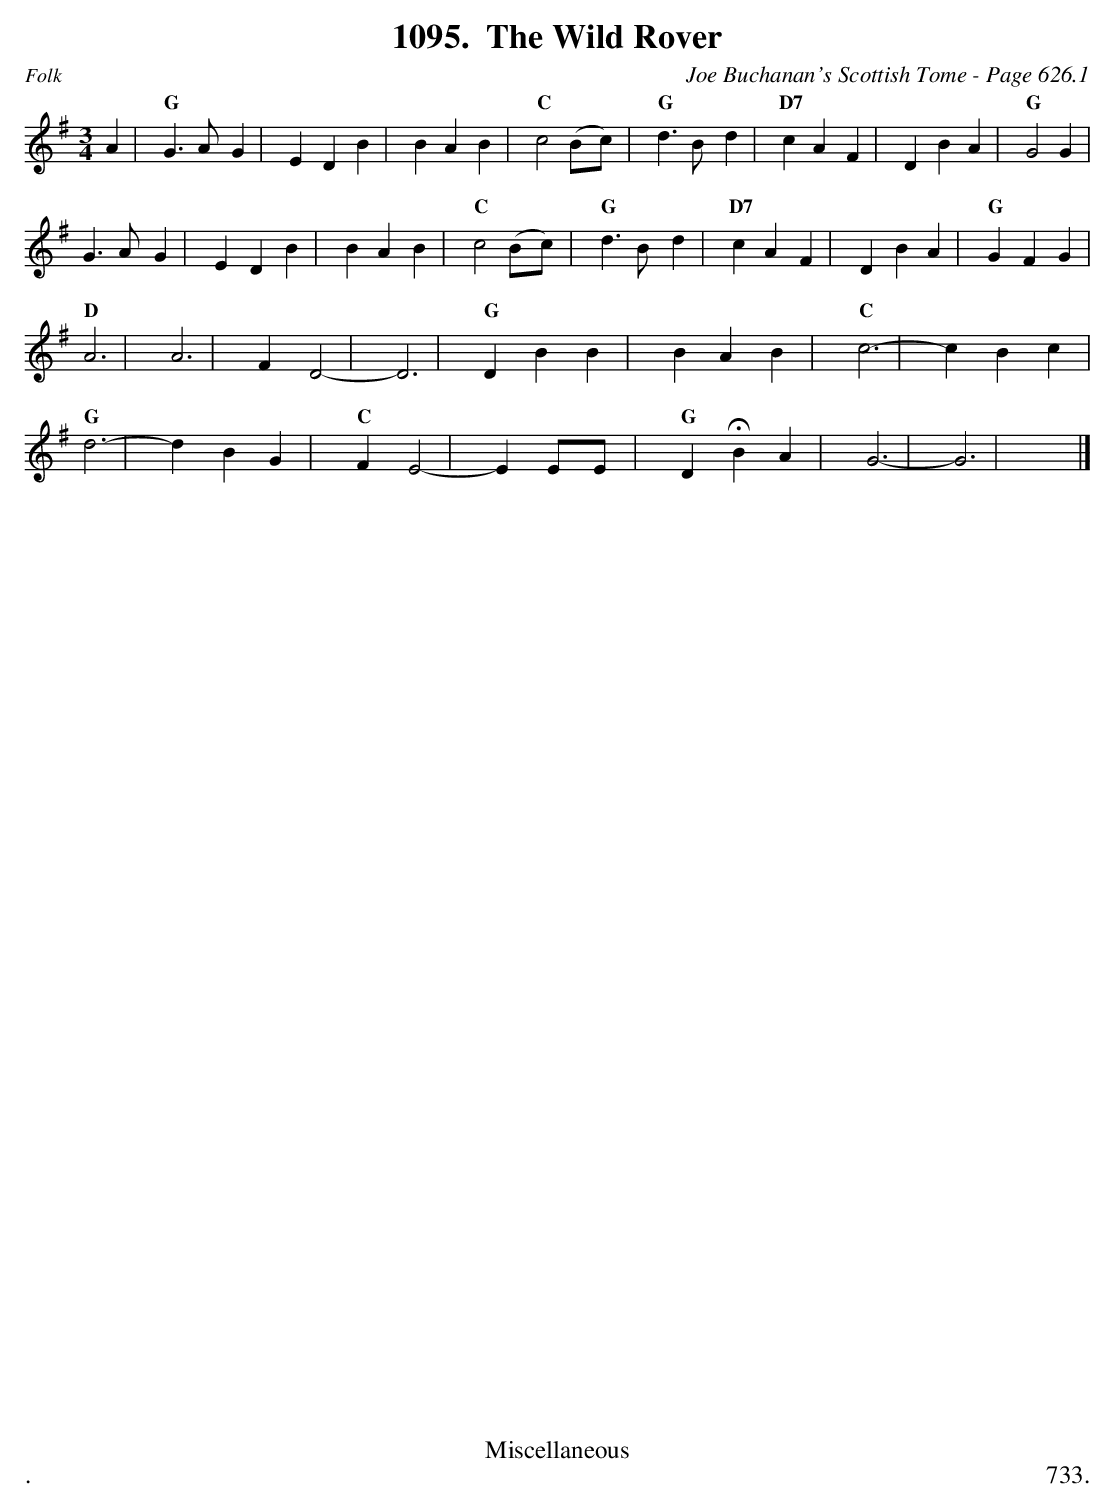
X:1
T:Wild Rover, The
C:Joe Buchanan's Scottish Tome - Page 626.1
L:1/4
M:3/4
K:G
A | "G"G>A G | E D B | B A B | "C"c2 (B/c/) | "G"d>B d | "D7"c A F | D B A | "G"G2 G |
G>A G | E D B | B A B | "C"c2 (B/c/) | "G"d>B d | "D7"c A F | D B A | "G"G F G |
"D"A3 | A3 | F D2- | D3 | "G"D B B | B A B | "C"c3- | c B c |
"G"d3- | d B G | "C"F E2- | E E/E/ | "G"D !fermata!B A | G3- | G3 | x3 |]
